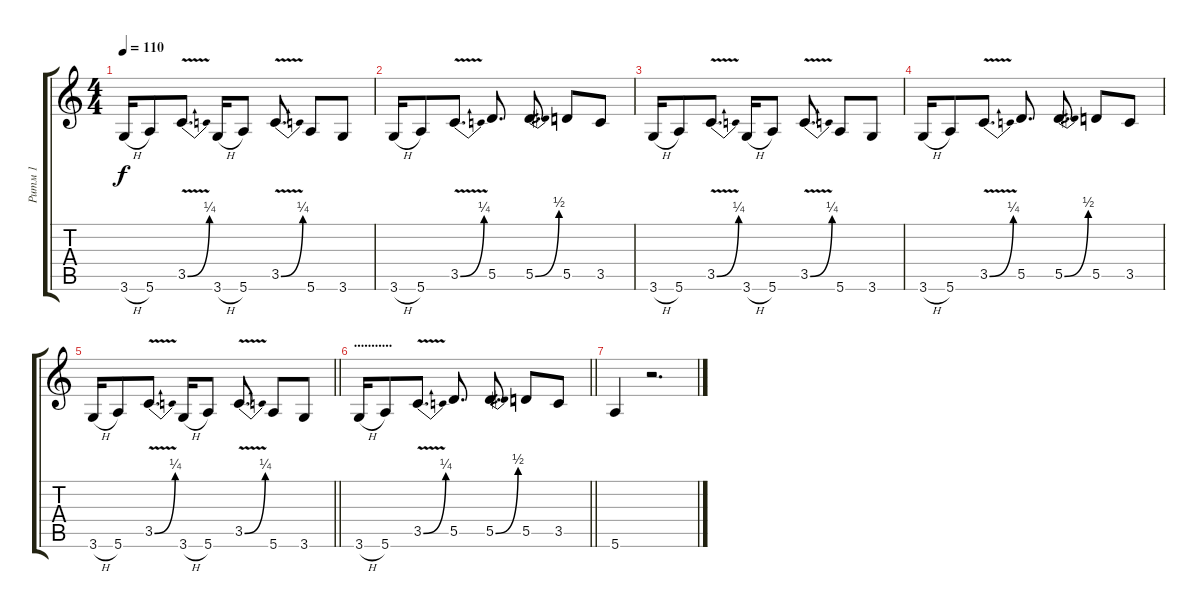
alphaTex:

\track ("Ритм 1" "Ритм 1") {instrument distortionguitar}
\staff {score tabs}
\tuning (E4 B3 G3 D3 A2 E2) {hide}
\ts (4 4)
\tempo 110
\clef g2
\ks c
3.6{h}.16{dy f} 5.6.8 3.5{be (bend 0 0 60 1) v}.8{d} 3.6{h}.16 5.6.8 3.5{be (bend 0 0 60 1) v}.8{d} 5.6.8 3.6.8 |
3.6{h}.16 5.6.8 3.5{be (bend 0 0 60 1) v}.8{d} 5.5.8{d} 5.5{be (bend 0 0 60 2)}.8{d} 5.5.8 3.5.8 |
3.6{h}.16 5.6.8 3.5{be (bend 0 0 60 1) v}.8{d} 3.6{h}.16 5.6.8 3.5{be (bend 0 0 60 1) v}.8{d} 5.6.8 3.6.8 |
3.6{h}.16 5.6.8 3.5{be (bend 0 0 60 1) v}.8{d} 5.5.8{d} 5.5{be (bend 0 0 60 2)}.8{d} 5.5.8 3.5.8 |
\barLineRight lightlight
3.6{h}.16 5.6.8 3.5{be (bend 0 0 60 1) v}.8{d} 3.6{h}.16 5.6.8 3.5{be (bend 0 0 60 1) v}.8{d} 5.6.8 3.6.8 |
\section ("" "...........")
\barLineRight lightlight
3.6{h}.16 5.6.8 3.5{be (bend 0 0 60 1) v}.8{d} 5.5.8{d} 5.5{be (bend 0 0 60 2)}.8{d} 5.5.8 3.5.8 |
5.6.4 r.2{d}
